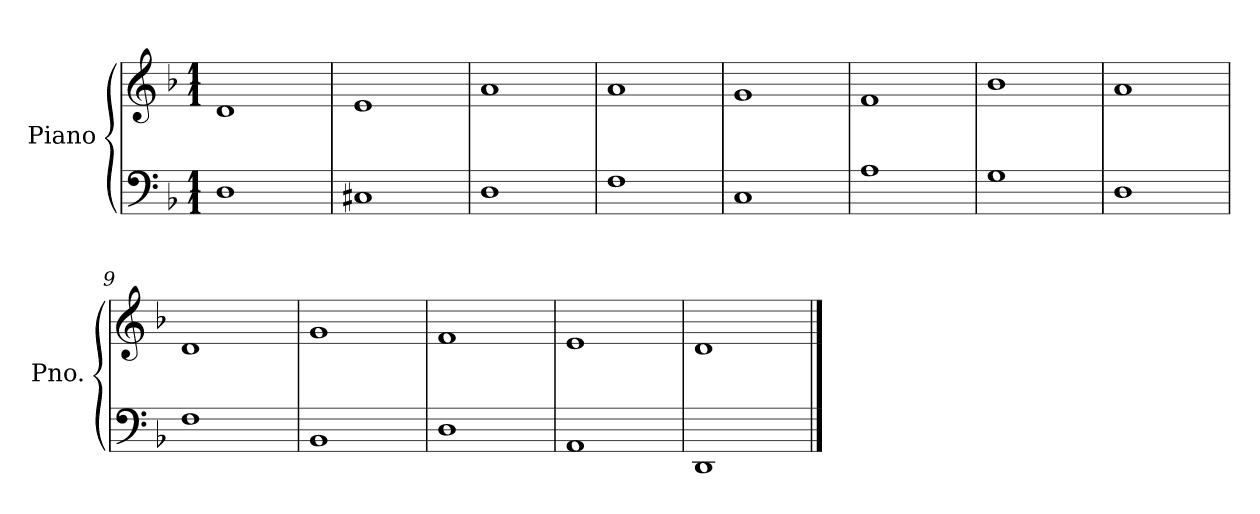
**kern	**kern
*part1	*part1
*staff2	*staff1
*I"Piano	*
*I'Pno.	*
*clefF4	*clefG2
*k[b-]	*k[b-]
*M1/1	*M1/1
=1	=1
1D	1d
=2	=2
1C#X	1e
=3	=3
1D	1a
=4	=4
1F	1a
=5	=5
1C	1g
=6	=6
1A	1f
=7	=7
1G	1b-
=8	=8
1D	1a
=9	=9
1F	1d
=10	=10
1BB-	1g
=11	=11
1D	1f
=12	=12
1AA	1e
=13	=13
1DD	1d
==	==
*-	*-
